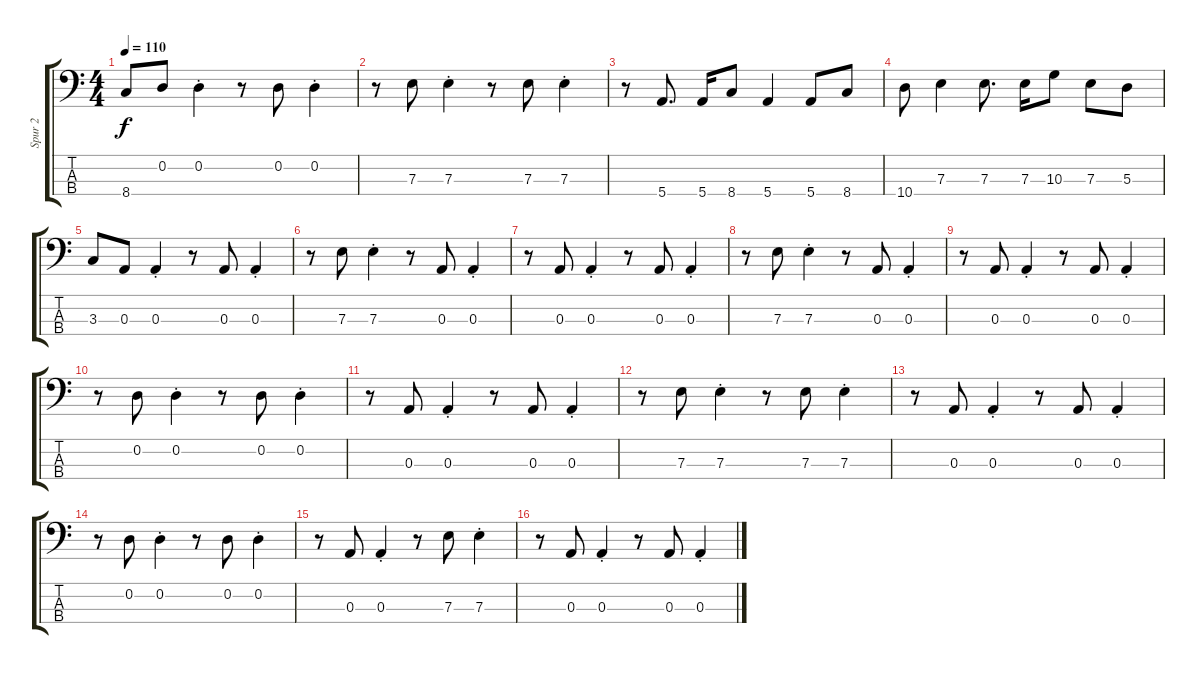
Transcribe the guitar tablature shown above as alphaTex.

\track ("Spur 2" "Spur 2") {instrument electricbassfinger}
\staff {score tabs}
\tuning (G2 D2 A1 E1) {hide}
\ts (4 4)
\tempo 110
\clef f4
\ks c
8.4.8{dy f} 0.2.8 0.2{st}.4 r.8 0.2.8 0.2{st}.4 |
r.8 7.3.8 7.3{st}.4 r.8 7.3.8 7.3{st}.4 |
r.8 5.4.8{d} 5.4.16 8.4.8 5.4.4 5.4.8 8.4.8 |
10.4.8 7.3.4 7.3.8{d} 7.3.16 10.3.8 7.3.8 5.3.8 |
3.3.8 0.3.8 0.3{st}.4 r.8 0.3.8 0.3{st}.4 |
r.8 7.3.8 7.3{st}.4 r.8 0.3.8 0.3{st}.4 |
r.8 0.3.8 0.3{st}.4 r.8 0.3.8 0.3{st}.4 |
r.8 7.3.8 7.3{st}.4 r.8 0.3.8 0.3{st}.4 |
r.8 0.3.8 0.3{st}.4 r.8 0.3.8 0.3{st}.4 |
r.8 0.2.8 0.2{st}.4 r.8 0.2.8 0.2{st}.4 |
r.8 0.3.8 0.3{st}.4 r.8 0.3.8 0.3{st}.4 |
r.8 7.3.8 7.3{st}.4 r.8 7.3.8 7.3{st}.4 |
r.8 0.3.8 0.3{st}.4 r.8 0.3.8 0.3{st}.4 |
r.8 0.2.8 0.2{st}.4 r.8 0.2.8 0.2{st}.4 |
r.8 0.3.8 0.3{st}.4 r.8 7.3.8 7.3{st}.4 |
r.8 0.3.8 0.3{st}.4 r.8 0.3.8 0.3{st}.4
